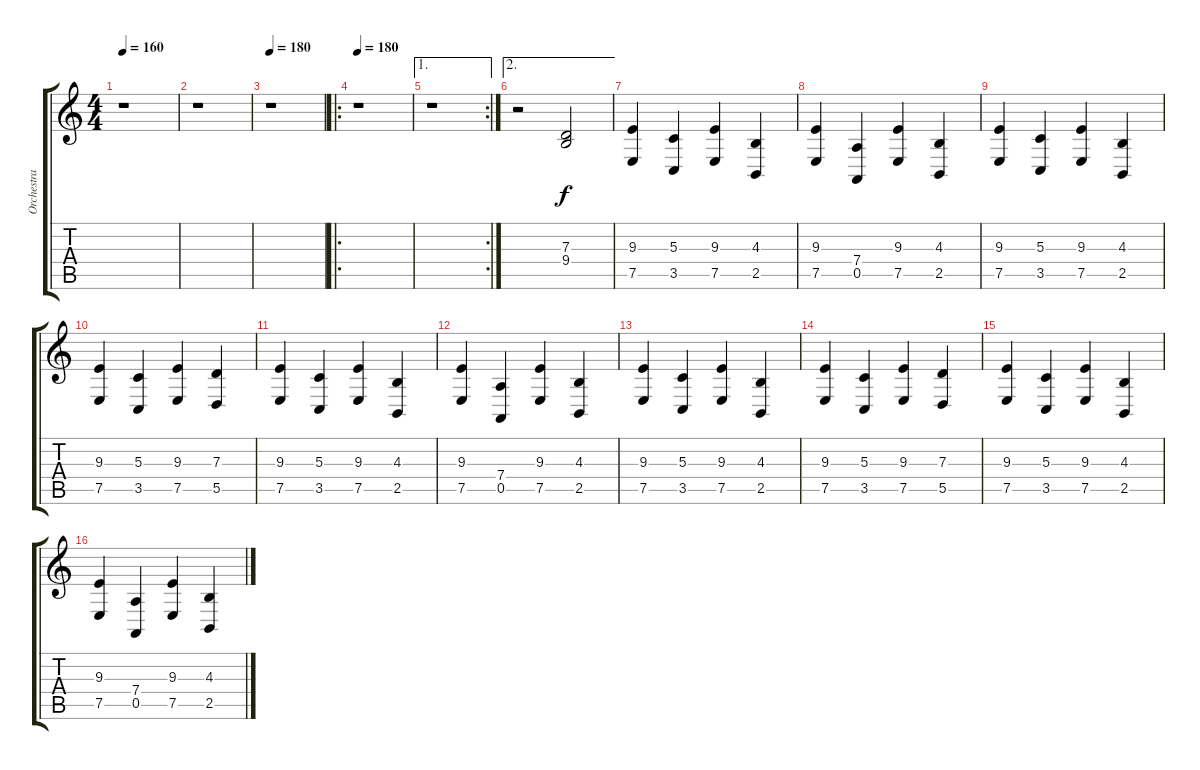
\track ("Orchestra 2" "Orchestra ") {instrument stringensemble1}
\staff {score tabs}
\tuning (E4 B3 G3 D3 A2 E2) {hide}
\ts (4 4)
\tempo 160
\clef g2
\ks c
r.1{dy f} |
r.1 |
\tempo 180
r.1 |
\ro
\tempo 180
r.1{volume 11} |
\ae 1
\rc 2
r.1 |
\ae 2
r.2 (7.3 9.4).2 |
(9.3 7.5).4 (5.3 3.5).4 (9.3 7.5).4 (4.3 2.5).4 |
(9.3 7.5).4 (7.4 0.5).4 (9.3 7.5).4 (4.3 2.5).4 |
(9.3 7.5).4 (5.3 3.5).4 (9.3 7.5).4 (4.3 2.5).4 |
(9.3 7.5).4 (5.3 3.5).4 (9.3 7.5).4 (7.3 5.5).4 |
(9.3 7.5).4 (5.3 3.5).4 (9.3 7.5).4 (4.3 2.5).4 |
(9.3 7.5).4 (7.4 0.5).4 (9.3 7.5).4 (4.3 2.5).4 |
(9.3 7.5).4 (5.3 3.5).4 (9.3 7.5).4 (4.3 2.5).4 |
(9.3 7.5).4 (5.3 3.5).4 (9.3 7.5).4 (7.3 5.5).4 |
(9.3 7.5).4 (5.3 3.5).4 (9.3 7.5).4 (4.3 2.5).4 |
(9.3 7.5).4 (7.4 0.5).4 (9.3 7.5).4 (4.3 2.5).4
